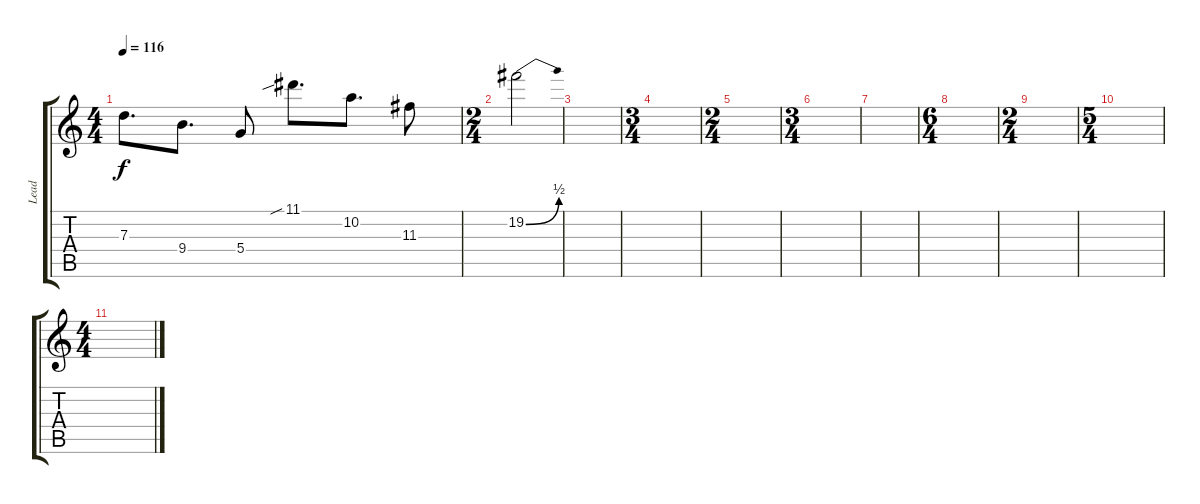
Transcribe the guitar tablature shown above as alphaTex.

\track ("Lead" "Lead") {instrument distortionguitar}
\staff {score tabs}
\tuning (E4 B3 G3 D3 A2 E2) {hide}
\ts (4 4)
\tempo 116
\clef g2
\ks c
7.3.8{d dy f} 9.4.8{d} 5.4.8 11.1{sib}.8{d} 10.2.8{d} 11.3.8 |
\ts (2 4)
19.2{be (bend 0 0 60 2)}.2 |
|
\ts (3 4)
|
\ts (2 4)
|
\ts (3 4)
|
|
\ts (6 4)
|
\ts (2 4)
|
\ts (5 4)
|
\ts (4 4)
